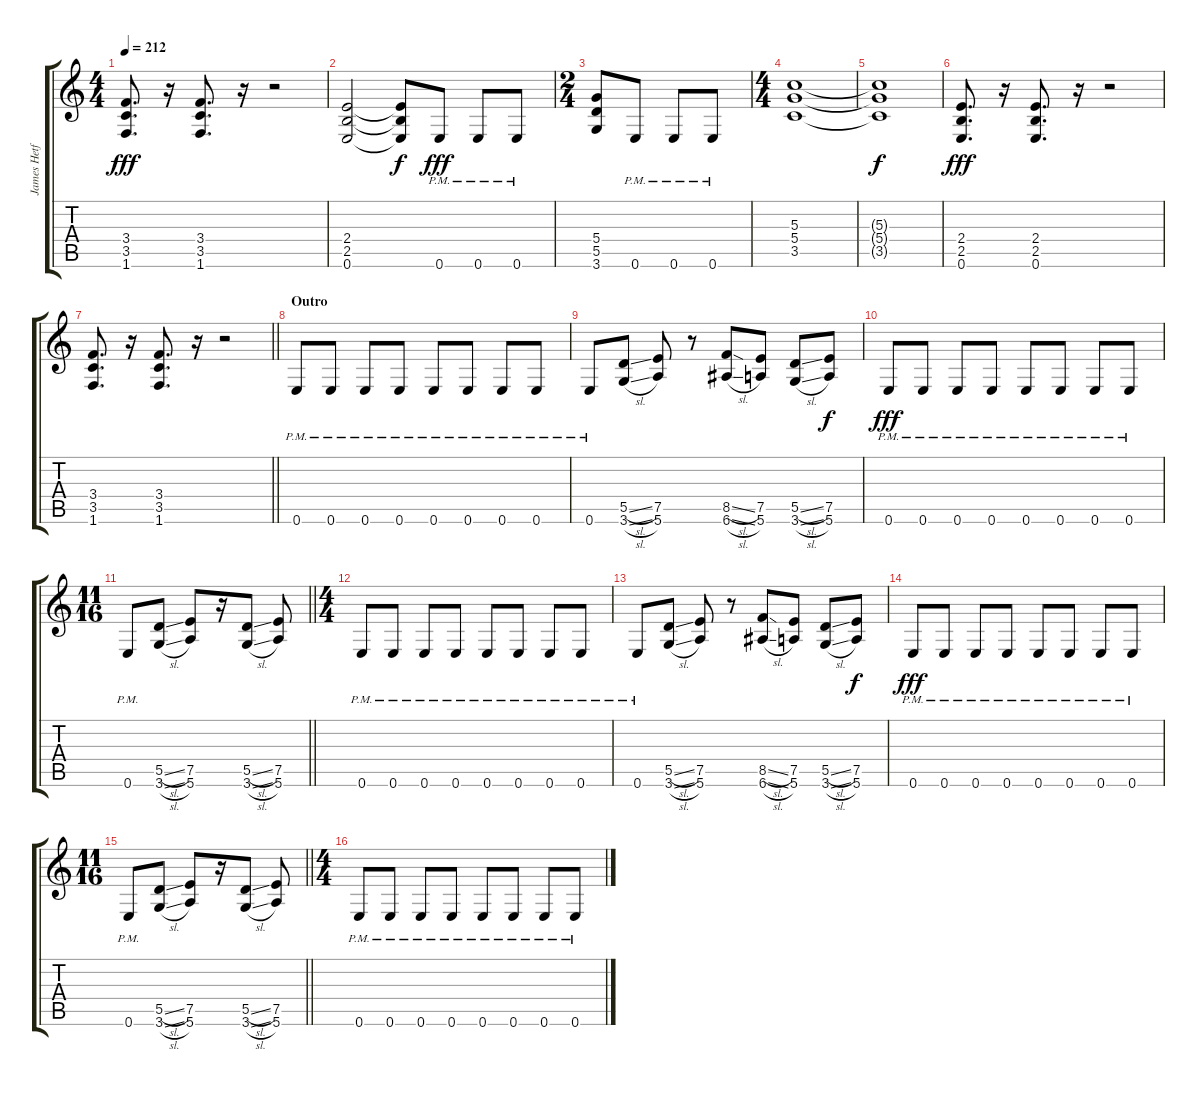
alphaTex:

\track ("James Hetfield" "James Hetf") {instrument distortionguitar}
\staff {score tabs}
\tuning (E4 B3 G3 D3 A2 E2) {hide}
\ts (4 4)
\tempo 212
\clef g2
\ks c
(3.4 3.5 1.6).8{d dy fff} r.16 (3.4 3.5 1.6).8{d} r.16 r.2 |
(2.4 2.5 0.6).2 (2.4{t} 2.5{t} 0.6{t}).8{dy f} 0.6{pm}.8{dy fff} 0.6{pm}.8 0.6{pm}.8 |
\ts (2 4)
(5.4 5.5 3.6).8 0.6{pm}.8 0.6{pm}.8 0.6{pm}.8 |
\ts (4 4)
(5.3 5.4 3.5).1 |
(5.3{t} 5.4{t} 3.5{t}).1{dy f} |
(2.4 2.5 0.6).8{d dy fff} r.16 (2.4 2.5 0.6).8{d} r.16 r.2 |
\barLineRight lightlight
(3.4 3.5 1.6).8{d} r.16 (3.4 3.5 1.6).8{d} r.16 r.2 |
\section ("" "Outro")
0.6{pm}.8 0.6{pm}.8 0.6{pm}.8 0.6{pm}.8 0.6{pm}.8 0.6{pm}.8 0.6{pm}.8 0.6{pm}.8 |
0.6{pm}.8 (5.5{sl} 3.6{sl}).8 (7.5 5.6).8 r.8 (8.5{sl} 6.6{sl}).8 (7.5 5.6).8 (5.5{sl} 3.6{sl}).8 (7.5 5.6).8{dy f} |
0.6{pm}.8{dy fff} 0.6{pm}.8 0.6{pm}.8 0.6{pm}.8 0.6{pm}.8 0.6{pm}.8 0.6{pm}.8 0.6{pm}.8 |
\ts (11 16)
\barLineRight lightlight
0.6{pm}.8 (5.5{sl} 3.6{sl}).8 (7.5 5.6).8 r.16 (5.5{sl} 3.6{sl}).8 (7.5 5.6).8 |
\ts (4 4)
0.6{pm}.8 0.6{pm}.8 0.6{pm}.8 0.6{pm}.8 0.6{pm}.8 0.6{pm}.8 0.6{pm}.8 0.6{pm}.8 |
0.6{pm}.8 (5.5{sl} 3.6{sl}).8 (7.5 5.6).8 r.8 (8.5{sl} 6.6{sl}).8 (7.5 5.6).8 (5.5{sl} 3.6{sl}).8 (7.5 5.6).8{dy f} |
0.6{pm}.8{dy fff} 0.6{pm}.8 0.6{pm}.8 0.6{pm}.8 0.6{pm}.8 0.6{pm}.8 0.6{pm}.8 0.6{pm}.8 |
\ts (11 16)
\barLineRight lightlight
0.6{pm}.8 (5.5{sl} 3.6{sl}).8 (7.5 5.6).8 r.16 (5.5{sl} 3.6{sl}).8 (7.5 5.6).8 |
\ts (4 4)
0.6{pm}.8 0.6{pm}.8 0.6{pm}.8 0.6{pm}.8 0.6{pm}.8 0.6{pm}.8 0.6{pm}.8 0.6{pm}.8
